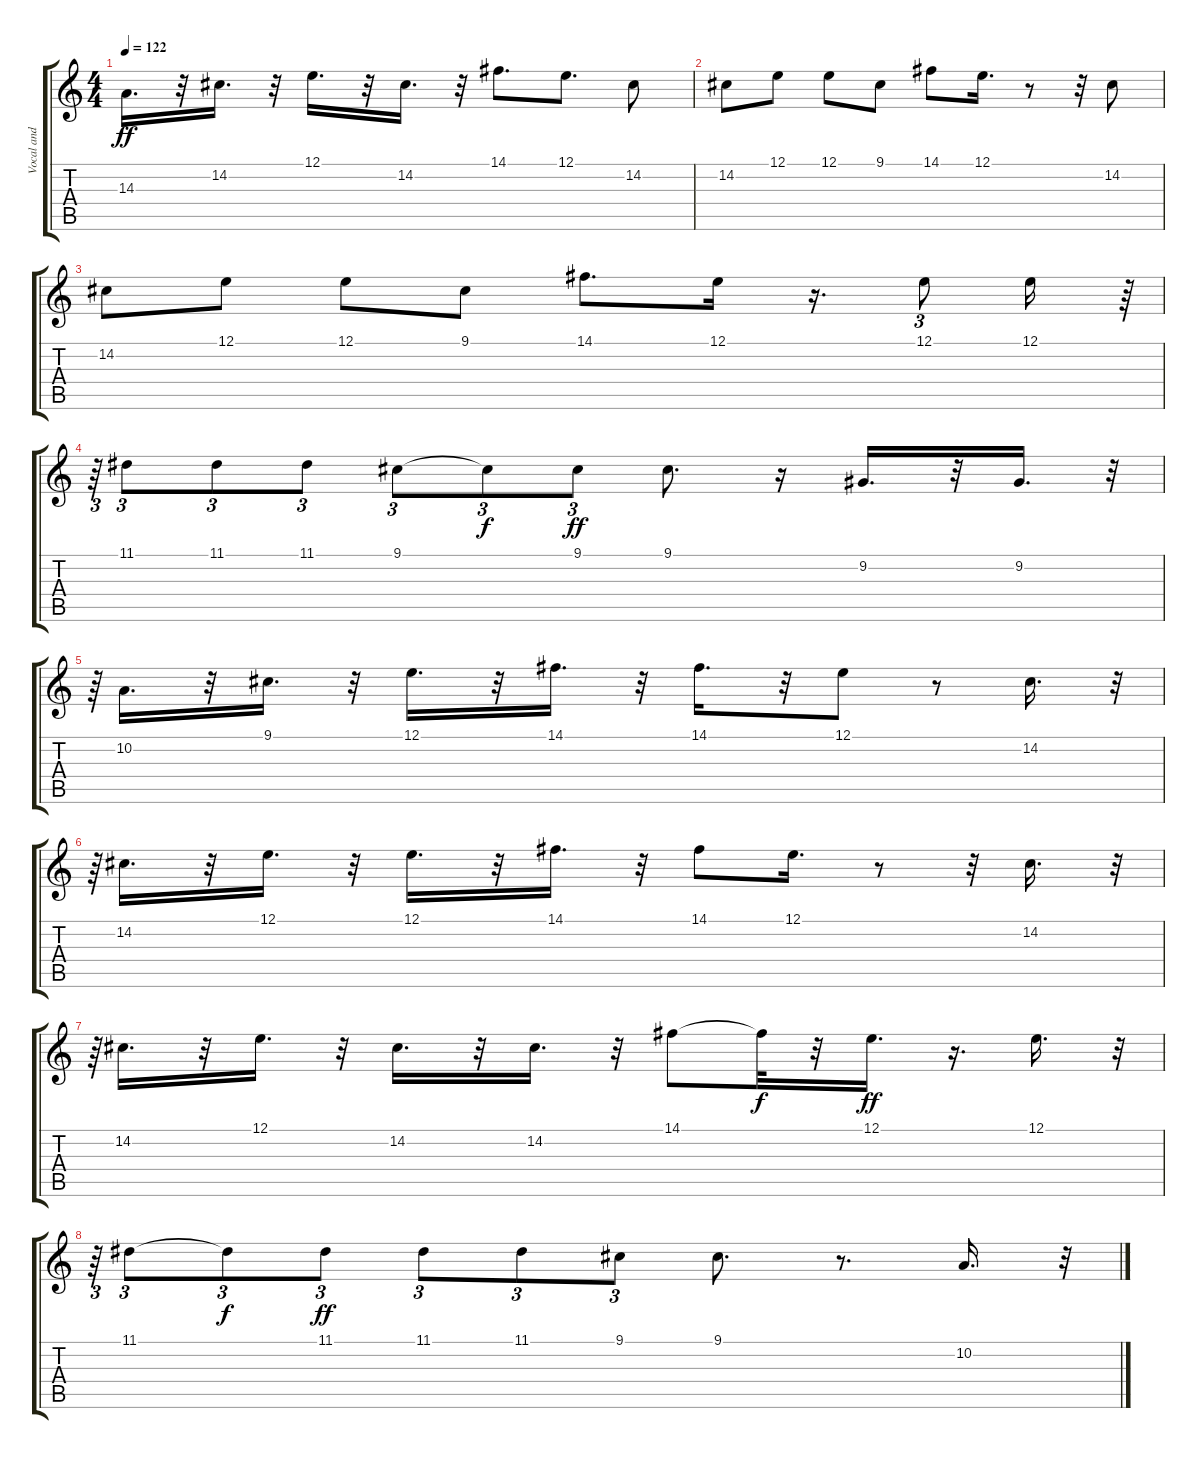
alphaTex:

\track ("Vocal and Telephone ring" "Vocal and ") {instrument flute}
\staff {score tabs}
\tuning (E4 B3 G3 D3 A2 E2) {hide}
\ts (4 4)
\tempo 122
\clef g2
\ks c
14.3.16{d dy ff} r.32 14.2.16{d} r.32 12.1.16{d} r.32 14.2.16{d} r.32 14.1.8{d} 12.1.8{d} 14.2.8 |
14.2.8 12.1.8 12.1.8 9.1.8 14.1.8 12.1.16{d} r.8 r.32 14.2.8 |
14.2.8 12.1.8 12.1.8 9.1.8 14.1.8{d} 12.1.16 r.16{d} 12.1.8{tu (3 2)} 12.1.16 r.64{tu (3 2)} |
r.64{tu (3 2)} 11.1.8{tu (3 2)} 11.1.8{tu (3 2)} 11.1.8{tu (3 2)} 9.1.8{tu (3 2)} 9.1{t}.8{tu (3 2) dy f} 9.1.8{tu (3 2) dy ff} 9.1.8{d} r.16 9.2.16{d} r.32 9.2.16{d} r.32{tu (3 2)} |
r.64{tu (3 2)} 10.2.16{d} r.32 9.1.16{d} r.32 12.1.16{d} r.32 14.1.16{d} r.32 14.1.16{d} r.32 12.1.8 r.8 14.2.16{d} r.32{tu (3 2)} |
r.64{tu (3 2)} 14.2.16{d} r.32 12.1.16{d} r.32 12.1.16{d} r.32 14.1.16{d} r.32 14.1.8 12.1.16{d} r.8 r.32 14.2.16{d} r.32{tu (3 2)} |
r.64{tu (3 2)} 14.2.16{d} r.32 12.1.16{d} r.32 14.2.16{d} r.32 14.2.16{d} r.32 14.1.8 14.1{t}.32{dy f} r.32 12.1.16{d dy ff} r.16{d} 12.1.16{d} r.32{tu (3 2)} |
r.64{tu (3 2)} 11.1.8{tu (3 2)} 11.1{t}.8{tu (3 2) dy f} 11.1.8{tu (3 2) dy ff} 11.1.8{tu (3 2)} 11.1.8{tu (3 2)} 9.1.8{tu (3 2)} 9.1.8{d} r.8{d} 10.2.16{d} r.32{tu (3 2)}
